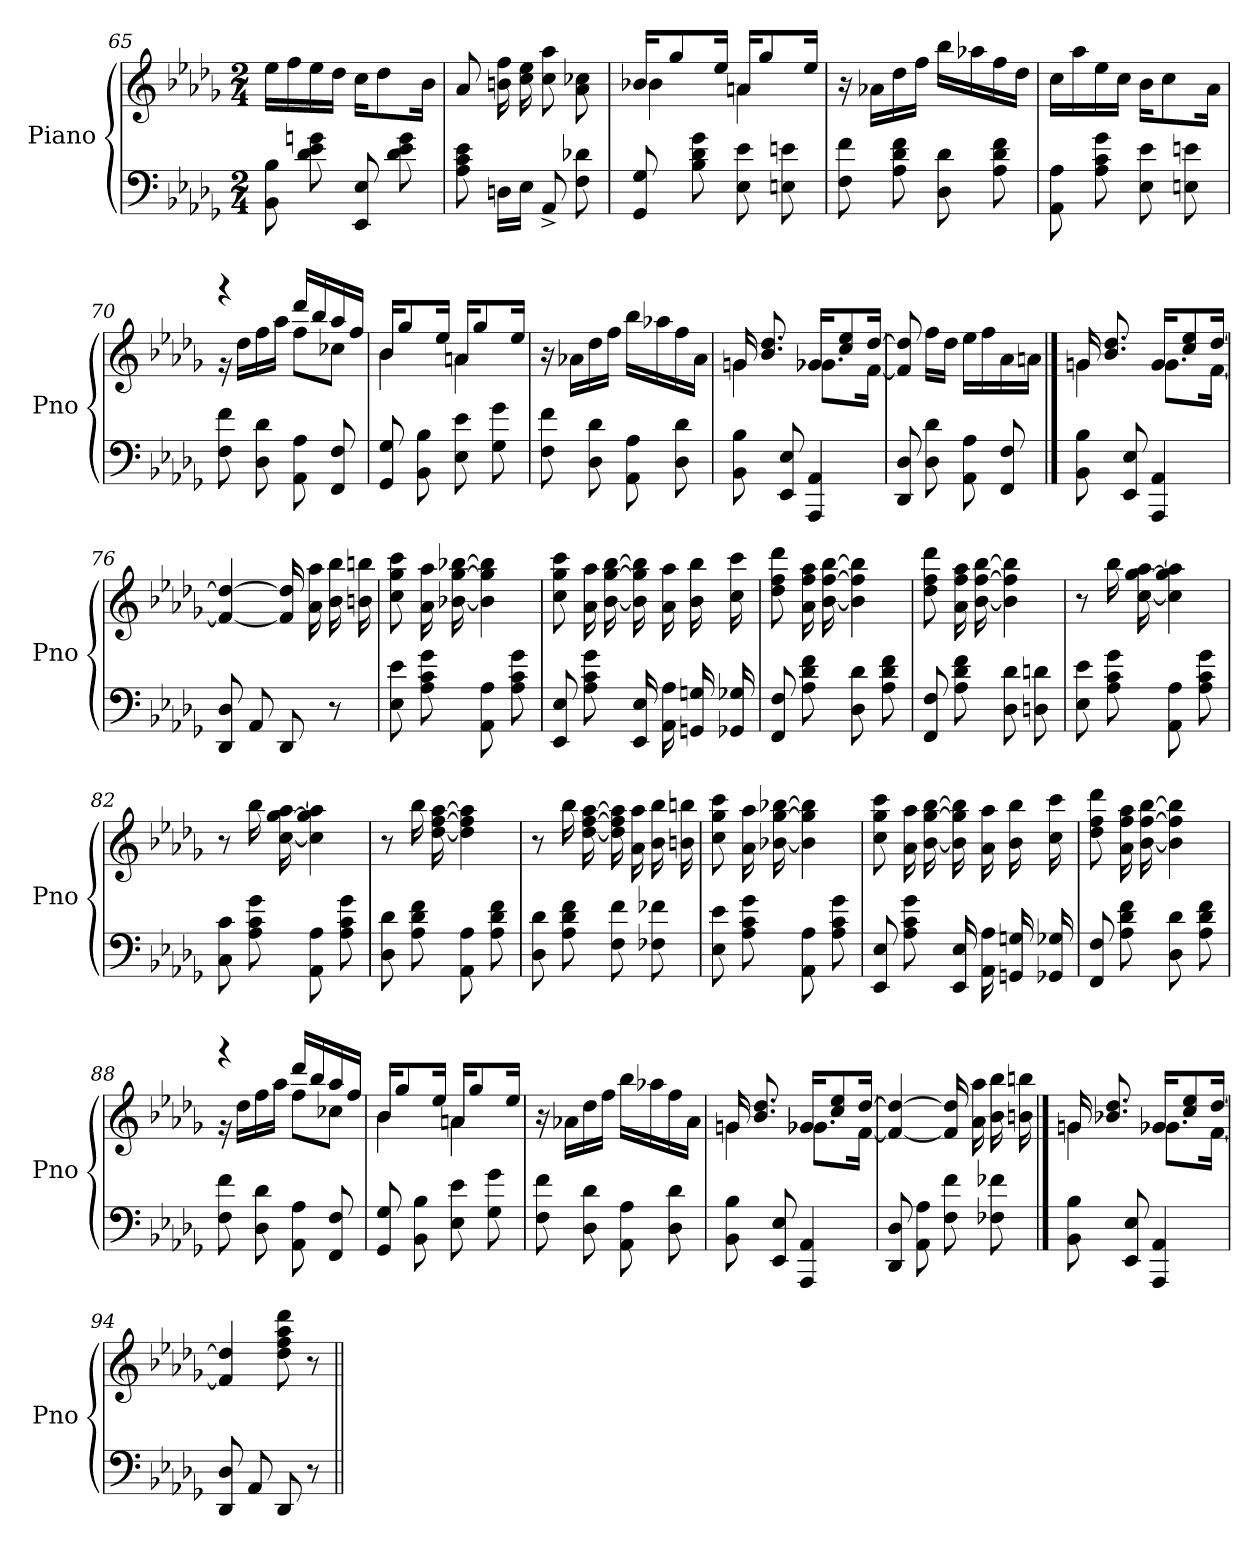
**kern	**kern
*part2	*part1
*staff2	*staff1
*I"Piano	*I"Piano
*I'Pno	*I'Pno
!!LO:LB:g=z
*clefF4	*clefG2
*k[b-e-a-d-g-]	*k[b-e-a-d-g-]
*M2/4	*M2/4
=65	=65
8BB-\ 8B-\	16ee-\LL
.	16ff\
8d-\ 8e-\ 8gn\	16ee-\
.	16dd-\JJ
8EE-/ 8E-/	16cc\KL
.	8dd-\
8d-\ 8e-\ 8g\	.
.	16b-\Jk
=66	=66
8A-\ 8c\ 8e-\	8a-/
16Dn\LL	16bn\ 16ff\
16E-\JJ	16cc\ 16ee-\
8AA-^/	8cc\ 8aa-\
8F\ 8d-X\	8a-\ 8cc-X\
=67	=67
*	*^
8GG-/ 8G-/	16b-X/KL	4b-\
.	8gg-/	.
8B-\ 8d-\ 8g-\	.	.
.	16ee-/Jk	.
8E-\ 8e-\	16an/KL	4a\
.	8gg-/	.
8En\ 8en\	.	.
.	16ee-/Jk	.
*	*v	*v
=68	=68
8F\ 8f\	16r
.	16a-X\LL
8A-\ 8d-\ 8f\	16dd-\
.	16ff\JJ
8D-\ 8d-\	16bb-\LL
.	16aa-X\
8A-\ 8d-\ 8f\	16ff\
.	16dd-\JJ
=69	=69
8AA-\ 8A-\	16cc\LL
.	16aa-\
8A-\ 8c\ 8g-\	16ee-\
.	16cc\JJ
8E-\ 8e-\	16b-\KL
.	8cc\
8En\ 8en\	.
.	16a-\Jk
!!LO:LB:g=z
=70	=70
*	*^
8F\ 8f\	4r	16r
.	.	16dd-\LL
8D-\ 8d-\	.	16ff\
.	.	16aa-\JJ
8AA-\ 8A-\	16ddd-/LL	8ff\L
.	16bb-/	.
8FF/ 8F/	16aa-/	8cc-X\J
.	16ff/JJ	.
=71	=71	=71
8GG-/ 8G-/	16b-/KL	4b-\
.	8gg-/	.
8BB-\ 8B-\	.	.
.	16ee-/Jk	.
8E-\ 8e-\	16an/KL	4a\
.	8gg-/	.
8G-\ 8g-\	.	.
.	16ee-/Jk	.
*	*v	*v
=72	=72
8F\ 8f\	16r
.	16a-X\LL
8D-\ 8d-\	16dd-\
.	16ff\JJ
8AA-\ 8A-\	16bb-\LL
.	16aa-X\
8D-\ 8d-\	16ff\
.	16a-\JJ
=73	=73
*	*^
8BB-\ 8B-\	16gn/	4g\
.	8.b-/ 8.dd-/	.
8EE-/ 8E-/	.	.
4AAA-/ 4AA-/	16g-X/KL	8.g-\L
.	8cc/ 8ee-/	.
.	[16dd-/Jk	[16f\Jk
*	*v	*v
=74	=74
8DD-/ 8D-/	8f/] 8dd-/]
8D-\ 8d-\	16ff\LL
.	16dd-\JJ
8AA-\ 8A-\	16ee-\LL
.	16ff\
8FF/ 8F/	16a-\
.	16an\JJ
!!LO:LB:g=z
==75	==75
*	*^
8BB-\ 8B-\	16gn/	4g\
.	8.b-/ 8.dd-/	.
8EE-/ 8E-/	.	.
4AAA-/ 4AA-/	16g/KL	8.g\L
.	8cc/ 8ee-/	.
.	[16dd-/Jk	[16f\Jk
*	*v	*v
=76	=76
8DD-/ 8D-/	4f/_ 4dd-/_
8AA-/	.
8DD-/	16f/] 16dd-/]
.	16a-\ 16aa-\
8r	16b-\ 16bb-\
.	16bn\ 16bbn\
=77!|	=77!|
8E-\ 8e-\	8cc\ 8gg-\ 8ccc\
8A-\ 8c\ 8g-\	16a-\ 16aa-\
.	[16b-X\ [16gg-\ [16bb-X\
8AA-\ 8A-\	4b-\] 4gg-\] 4bb-\]
8A-\ 8c\ 8g-\	.
=78	=78
8EE-/ 8E-/	8cc\ 8gg-\ 8ccc\
8A-\ 8c\ 8g-\	16a-\ 16aa-\
.	[16b-\ [16gg-\ [16bb-\
16EE-/ 16E-/	16b-\] 16gg-\] 16bb-\]
16AA-\ 16A-\	16a-\ 16aa-\
16GGn/ 16Gn/	16b-\ 16bb-\
16GG-X/ 16G-X/	16cc\ 16ccc\
=79	=79
8FF/ 8F/	8dd-\ 8ff\ 8ddd-\
8A-\ 8d-\ 8f\	16a-\ 16ff\ 16aa-\
.	[16b-\ [16ff\ [16bb-\
8D-\ 8d-\	4b-\] 4ff\] 4bb-\]
8A-\ 8d-\ 8f\	.
!!LO:LB:g=z
=80	=80
8FF/ 8F/	8dd-\ 8ff\ 8ddd-\
8A-\ 8d-\ 8f\	16a-\ 16ff\ 16aa-\
.	[16b-\ [16ff\ [16bb-\
8D-\ 8d-\	4b-\] 4ff\] 4bb-\]
8Dn\ 8dn\	.
=81	=81
8E-\ 8e-\	8r
8A-\ 8c\ 8g-\	16bb-\
.	[16cc\ [16gg-\ [16aa-\
8AA-\ 8A-\	4cc\] 4gg-\] 4aa-\]
8A-\ 8c\ 8g-\	.
=82	=82
8C\ 8c\	8r
8A-\ 8c\ 8g-\	16bb-\
.	[16cc\ [16gg-\ [16aa-\
8AA-\ 8A-\	4cc\] 4gg-\] 4aa-\]
8A-\ 8c\ 8g-\	.
=83	=83
8D-\ 8d-\	8r
8A-\ 8d-\ 8f\	16bb-\
.	[16dd-\ [16ff\ [16aa-\
8AA-\ 8A-\	4dd-\] 4ff\] 4aa-\]
8A-\ 8d-\ 8f\	.
=84	=84
8D-\ 8d-\	8r
8A-\ 8d-\ 8f\	16bb-\
.	[16dd-\ [16ff\ [16aa-\
8F\ 8f\	16dd-\] 16ff\] 16aa-\]
.	16a-\ 16aa-\
8F-X\ 8f-X\	16b-\ 16bb-\
.	16bn\ 16bbn\
!!LO:LB:g=z
=85	=85
8E-\ 8e-\	8cc\ 8gg-\ 8ccc\
8A-\ 8c\ 8g-\	16a-\ 16aa-\
.	[16b-X\ [16gg-\ [16bb-X\
8AA-\ 8A-\	4b-\] 4gg-\] 4bb-\]
8A-\ 8c\ 8g-\	.
=86	=86
8EE-/ 8E-/	8cc\ 8gg-\ 8ccc\
8A-\ 8c\ 8g-\	16a-\ 16aa-\
.	[16b-\ [16gg-\ [16bb-\
16EE-/ 16E-/	16b-\] 16gg-\] 16bb-\]
16AA-\ 16A-\	16a-\ 16aa-\
16GGn/ 16Gn/	16b-\ 16bb-\
16GG-X/ 16G-X/	16cc\ 16ccc\
=87	=87
8FF/ 8F/	8dd-\ 8ff\ 8ddd-\
8A-\ 8d-\ 8f\	16a-\ 16ff\ 16aa-\
.	[16b-\ [16ff\ [16bb-\
8D-\ 8d-\	4b-\] 4ff\] 4bb-\]
8A-\ 8d-\ 8f\	.
=88	=88
*	*^
8F\ 8f\	4r	16r
.	.	16dd-\LL
8D-\ 8d-\	.	16ff\
.	.	16aa-\JJ
8AA-\ 8A-\	16ddd-/LL	8ff\L
.	16bb-/	.
8FF/ 8F/	16aa-/	8cc-X\J
.	16ff/JJ	.
=89	=89	=89
8GG-/ 8G-/	16b-/KL	4b-\
.	8gg-/	.
8BB-\ 8B-\	.	.
.	16ee-/Jk	.
8E-\ 8e-\	16an/KL	4a\
.	8gg-/	.
8G-\ 8g-\	.	.
.	16ee-/Jk	.
*	*v	*v
!!LO:PB:g=z
=90	=90
8F\ 8f\	16r
.	16a-X\LL
8D-\ 8d-\	16dd-\
.	16ff\JJ
8AA-\ 8A-\	16bb-\LL
.	16aa-X\
8D-\ 8d-\	16ff\
.	16a-\JJ
=91	=91
*	*^
8BB-\ 8B-\	16gn/	4g\
.	8.b-/ 8.dd-/	.
8EE-/ 8E-/	.	.
4AAA-/ 4AA-/	16g-X/KL	8.g-\L
.	8cc/ 8ee-/	.
.	[16dd-/Jk	[16f\Jk
*	*v	*v
=92	=92
8DD-/ 8D-/	4f/_ 4dd-/_
8AA-\ 8A-\	.
8F\ 8f\	16f/] 16dd-/]
.	16a-\ 16aa-\
8F-X\ 8f-X\	16b-\ 16bb-\
.	16bn\ 16bbn\
==93	==93
*	*^
8BB-\ 8B-\	16gn/	4g\
.	8.b-X/ 8.dd-/	.
8EE-/ 8E-/	.	.
4AAA-/ 4AA-/	16g-X/KL	8.g-\L
.	8cc/ 8ee-/	.
.	[16dd-/Jk	[16f\Jk
*	*v	*v
=94	=94
8DD-/ 8D-/	4f/] 4dd-/]
8AA-/	.
8DD-/	8dd-\ 8ff\ 8aa-\ 8ddd-\
8r	8r
=||	=||
*-	*-
